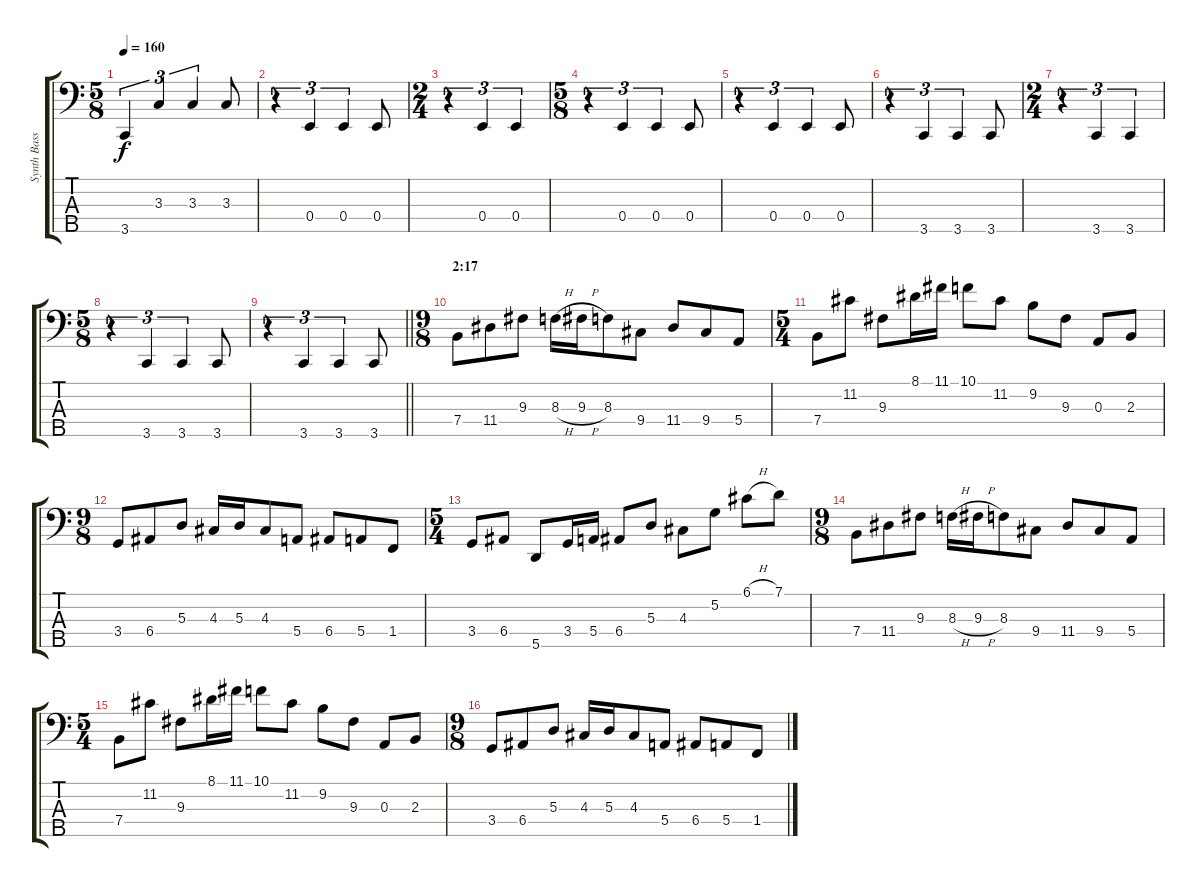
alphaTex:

\track ("Synth Bass" "Synth Bass") {mute instrument electricbassfinger}
\staff {score tabs}
\tuning (G2 D2 A1 E1 A0) {hide}
\ts (5 8)
\tempo 160
\clef f4
\ks c
3.5.4{tu (3 2) dy f} 3.3.4{tu (3 2)} 3.3.4{tu (3 2)} 3.3.8 |
r.4{tu (3 2)} 0.4.4{tu (3 2)} 0.4.4{tu (3 2)} 0.4.8 |
\ts (2 4)
r.4{tu (3 2)} 0.4.4{tu (3 2)} 0.4.4{tu (3 2)} |
\ts (5 8)
r.4{tu (3 2)} 0.4.4{tu (3 2)} 0.4.4{tu (3 2)} 0.4.8 |
r.4{tu (3 2)} 0.4.4{tu (3 2)} 0.4.4{tu (3 2)} 0.4.8 |
r.4{tu (3 2)} 3.5.4{tu (3 2)} 3.5.4{tu (3 2)} 3.5.8 |
\ts (2 4)
r.4{tu (3 2)} 3.5.4{tu (3 2)} 3.5.4{tu (3 2)} |
\ts (5 8)
r.4{tu (3 2)} 3.5.4{tu (3 2)} 3.5.4{tu (3 2)} 3.5.8 |
\barLineRight lightlight
r.4{tu (3 2)} 3.5.4{tu (3 2)} 3.5.4{tu (3 2)} 3.5.8 |
\ts (9 8)
\section ("" "2:17")
7.4.8 11.4.8 9.3.8 8.3{h}.16 9.3{h}.16 8.3.8 9.4.8 11.4.8 9.4.8 5.4.8 |
\ts (5 4)
7.4.8 11.2.8 9.3.8 8.1.16 11.1.16 10.1.8 11.2.8 9.2.8 9.3.8 0.3.8 2.3.8 |
\ts (9 8)
3.4.8 6.4.8 5.3.8 4.3.16 5.3.16 4.3.8 5.4.8 6.4.8 5.4.8 1.4.8 |
\ts (5 4)
3.4.8 6.4.8 5.5.8 3.4.16 5.4.16 6.4.8 5.3.8 4.3.8 5.2.8 6.1{h}.8 7.1.8 |
\ts (9 8)
7.4.8 11.4.8 9.3.8 8.3{h}.16 9.3{h}.16 8.3.8 9.4.8 11.4.8 9.4.8 5.4.8 |
\ts (5 4)
7.4.8 11.2.8 9.3.8 8.1.16 11.1.16 10.1.8 11.2.8 9.2.8 9.3.8 0.3.8 2.3.8 |
\ts (9 8)
3.4.8 6.4.8 5.3.8 4.3.16 5.3.16 4.3.8 5.4.8 6.4.8 5.4.8 1.4.8
